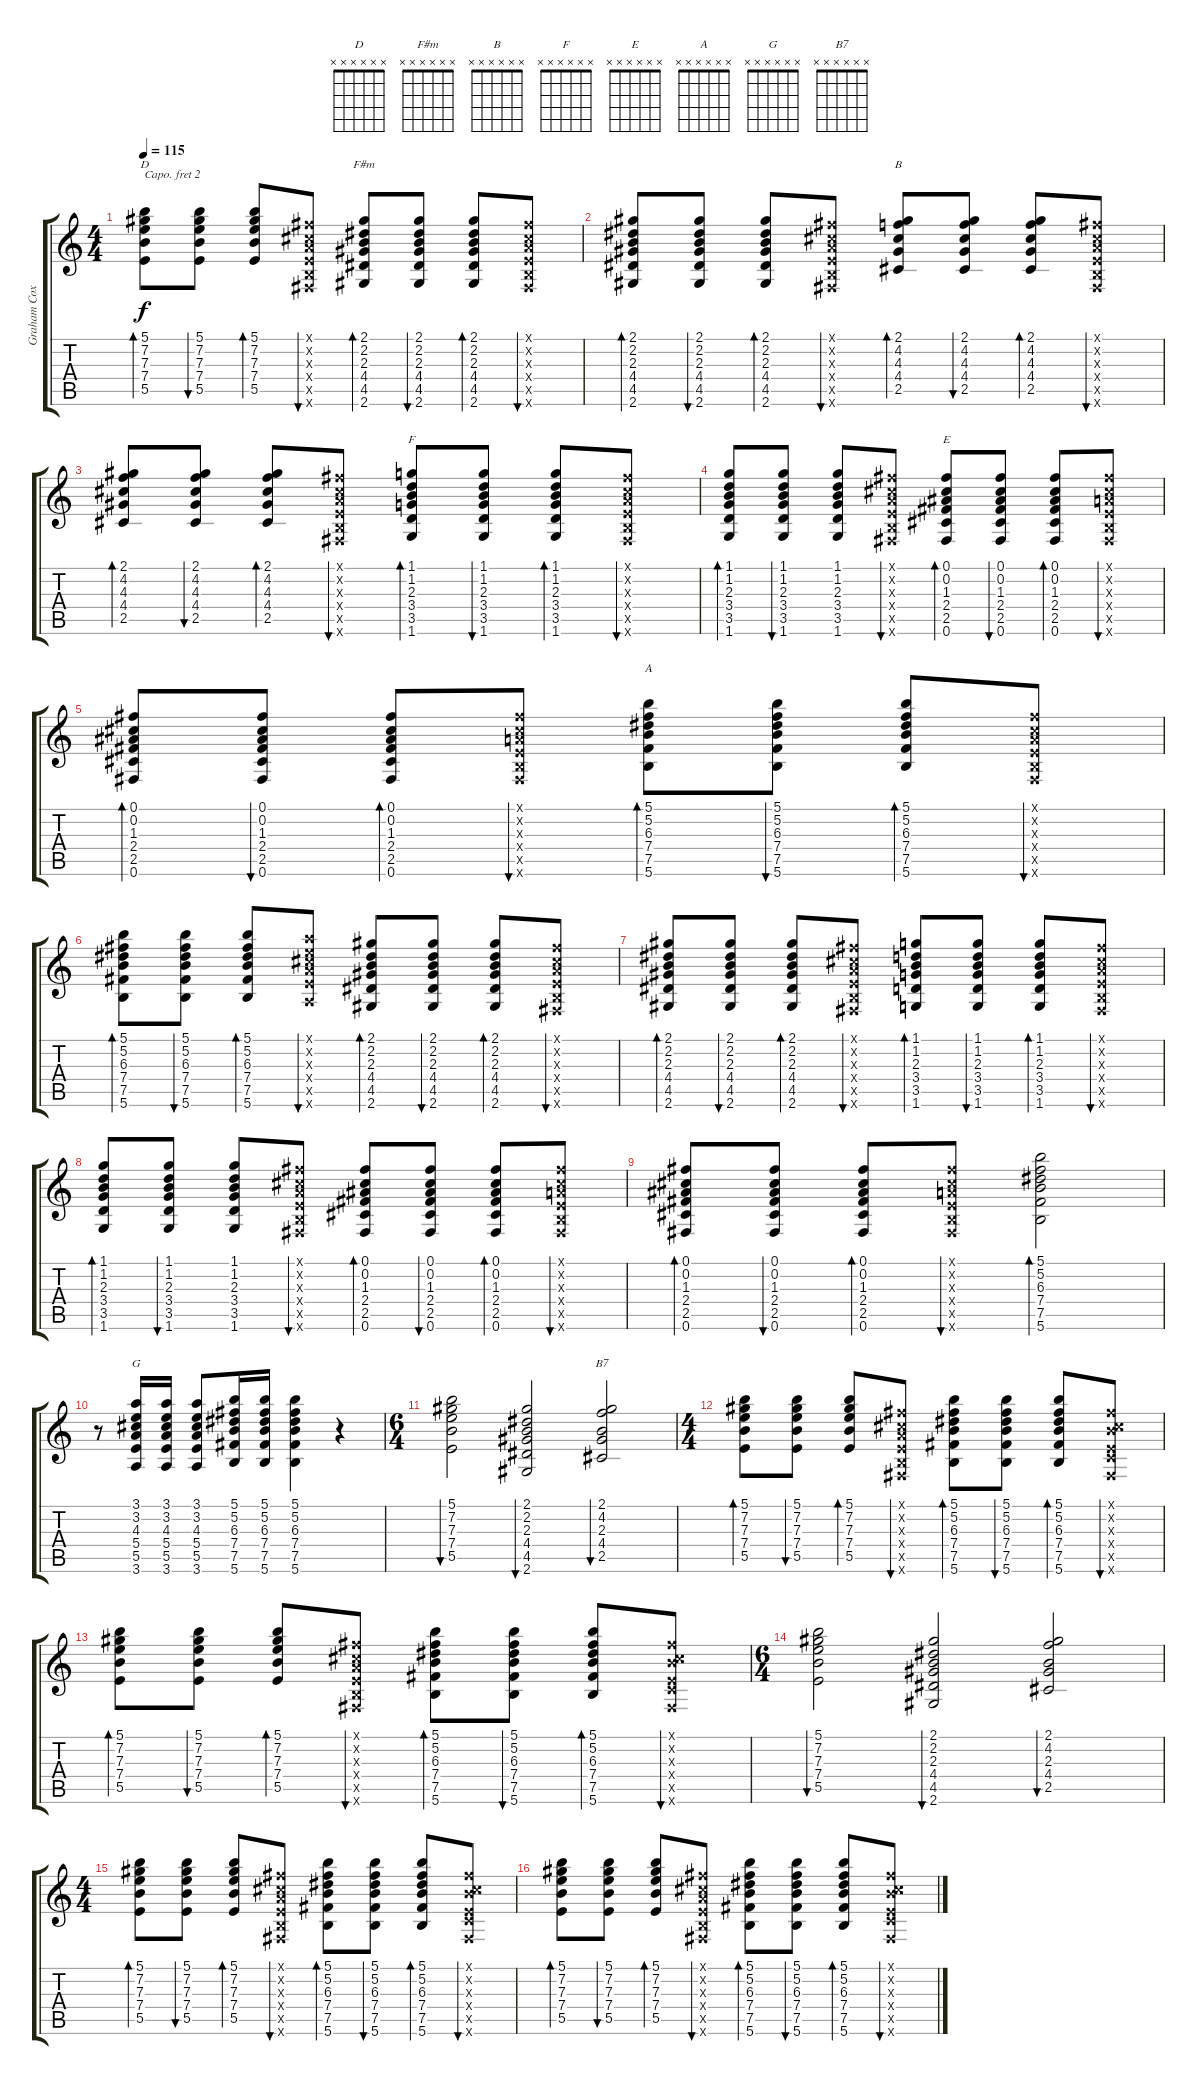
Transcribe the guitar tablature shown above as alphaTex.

\track ("Graham Coxon" "Graham Cox") {instrument electricguitarclean}
\staff {score tabs}
\capo 2
\tuning (E4 B3 G3 D3 A2 E2) {hide}
\chord ("D" x x x x x x)
\chord ("F#m" x x x x x x)
\chord ("B" x x x x x x)
\chord ("F" x x x x x x)
\chord ("E" x x x x x x)
\chord ("A" x x x x x x)
\chord ("G" x x x x x x)
\chord ("B7" x x x x x x)
\ts (4 4)
\tempo 115
\clef g2
\ks c
(5.1 7.2 7.3 7.4 5.5).8{bd 60 ch "D" dy f} (5.1 7.2 7.3 7.4 5.5).8{bu 60} (5.1 7.2 7.3 7.4 5.5).8{bd 60} (0.1{x} 0.2{x} 0.3{x} 0.4{x} 0.5{x} 0.6{x}).8{bu 60} (2.1 2.2 2.3 4.4 4.5 2.6).8{bd 60 ch "F#m"} (2.1 2.2 2.3 4.4 4.5 2.6).8{bu 60} (2.1 2.2 2.3 4.4 4.5 2.6).8{bd 60} (0.1{x} 0.2{x} 0.3{x} 0.4{x} 0.5{x} 0.6{x}).8{bu 60} |
(2.1 2.2 2.3 4.4 4.5 2.6).8{bd 60} (2.1 2.2 2.3 4.4 4.5 2.6).8{bu 60} (2.1 2.2 2.3 4.4 4.5 2.6).8{bd 60} (0.1{x} 0.2{x} 0.3{x} 0.4{x} 0.5{x} 0.6{x}).8{bu 60} (2.1 4.2 4.3 4.4 2.5).8{bd 60 ch "B"} (2.1 4.2 4.3 4.4 2.5).8{bu 60} (2.1 4.2 4.3 4.4 2.5).8{bd 60} (0.1{x} 0.2{x} 0.3{x} 0.4{x} 0.5{x} 0.6{x}).8{bu 60} |
(2.1 4.2 4.3 4.4 2.5).8{bd 60} (2.1 4.2 4.3 4.4 2.5).8{bu 60} (2.1 4.2 4.3 4.4 2.5).8{bd 60} (0.1{x} 0.2{x} 0.3{x} 0.4{x} 0.5{x} 0.6{x}).8{bu 60} (1.1 1.2 2.3 3.4 3.5 1.6).8{bd 60 ch "F"} (1.1 1.2 2.3 3.4 3.5 1.6).8{bu 60} (1.1 1.2 2.3 3.4 3.5 1.6).8{bd 60} (0.1{x} 0.2{x} 0.3{x} 0.4{x} 0.5{x} 0.6{x}).8{bu 60} |
(1.1 1.2 2.3 3.4 3.5 1.6).8{bd 60} (1.1 1.2 2.3 3.4 3.5 1.6).8{bu 60} (1.1 1.2 2.3 3.4 3.5 1.6).8 (0.1{x} 0.2{x} 0.3{x} 0.4{x} 0.5{x} 0.6{x}).8{bu 60} (0.1 0.2 1.3 2.4 2.5 0.6).8{bd 60 ch "E"} (0.1 0.2 1.3 2.4 2.5 0.6).8{bu 60} (0.1 0.2 1.3 2.4 2.5 0.6).8{bd 60} (0.1{x} 0.2{x} 0.3{x} 0.4{x} 0.5{x} 0.6{x}).8{bu 60} |
(0.1 0.2 1.3 2.4 2.5 0.6).8{bd 60} (0.1 0.2 1.3 2.4 2.5 0.6).8{bu 60} (0.1 0.2 1.3 2.4 2.5 0.6).8{bd 60} (0.1{x} 0.2{x} 0.3{x} 0.4{x} 0.5{x} 0.6{x}).8{bu 60} (5.1 5.2 6.3 7.4 7.5 5.6).8{bd 60 ch "A"} (5.1 5.2 6.3 7.4 7.5 5.6).8{bu 60} (5.1 5.2 6.3 7.4 7.5 5.6).8{bd 60} (0.1{x} 0.2{x} 0.3{x} 0.4{x} 0.5{x} 0.6{x}).8{bu 60} |
(5.1 5.2 6.3 7.4 7.5 5.6).8{bd 60} (5.1 5.2 6.3 7.4 7.5 5.6).8{bu 60} (5.1 5.2 6.3 7.4 7.5 5.6).8{bd 60} (3.1{x} 3.2{x} 4.3{x} 5.4{x} 5.5{x} 3.6{x}).8{bu 60} (2.1 2.2 2.3 4.4 4.5 2.6).8{bd 60} (2.1 2.2 2.3 4.4 4.5 2.6).8{bu 60} (2.1 2.2 2.3 4.4 4.5 2.6).8{bd 60} (0.1{x} 0.2{x} 0.3{x} 0.4{x} 0.5{x} 0.6{x}).8{bu 60} |
(2.1 2.2 2.3 4.4 4.5 2.6).8{bd 60} (2.1 2.2 2.3 4.4 4.5 2.6).8{bu 60} (2.1 2.2 2.3 4.4 4.5 2.6).8{bd 60} (0.1{x} 0.2{x} 0.3{x} 0.4{x} 0.5{x} 0.6{x}).8{bu 60} (1.1 1.2 2.3 3.4 3.5 1.6).8{bd 60} (1.1 1.2 2.3 3.4 3.5 1.6).8{bu 60} (1.1 1.2 2.3 3.4 3.5 1.6).8{bd 60} (0.1{x} 0.2{x} 0.3{x} 0.4{x} 0.5{x} 0.6{x}).8{bu 60} |
(1.1 1.2 2.3 3.4 3.5 1.6).8{bd 60} (1.1 1.2 2.3 3.4 3.5 1.6).8{bu 60} (1.1 1.2 2.3 3.4 3.5 1.6).8 (0.1{x} 0.2{x} 0.3{x} 0.4{x} 0.5{x} 0.6{x}).8{bu 60} (0.1 0.2 1.3 2.4 2.5 0.6).8{bd 60} (0.1 0.2 1.3 2.4 2.5 0.6).8{bu 60} (0.1 0.2 1.3 2.4 2.5 0.6).8{bd 60} (0.1{x} 0.2{x} 0.3{x} 0.4{x} 0.5{x} 0.6{x}).8{bu 60} |
(0.1 0.2 1.3 2.4 2.5 0.6).8{bd 60} (0.1 0.2 1.3 2.4 2.5 0.6).8{bu 60} (0.1 0.2 1.3 2.4 2.5 0.6).8{bd 60} (0.1{x} 0.2{x} 0.3{x} 0.4{x} 0.5{x} 0.6{x}).8{bu 60} (5.1 5.2 6.3 7.4 7.5 5.6).2{bd 60} |
r.8 (3.1 3.2 4.3 5.4 5.5 3.6).16{ch "G"} (3.1 3.2 4.3 5.4 5.5 3.6).16 (3.1 3.2 4.3 5.4 5.5 3.6).8 (5.1 5.2 6.3 7.4 7.5 5.6).16 (5.1 5.2 6.3 7.4 7.5 5.6).16 (5.1 5.2 6.3 7.4 7.5 5.6).4 r.4 |
\ts (6 4)
(5.1 7.2 7.3 7.4 5.5).2{bu 240} (2.1 2.2 2.3 4.4 4.5 2.6).2{bu 240} (2.1 4.2 2.3 4.4 2.5).2{bu 240 ch "B7"} |
\ts (4 4)
(5.1 7.2 7.3 7.4 5.5).8{bd 60} (5.1 7.2 7.3 7.4 5.5).8{bu 60} (5.1 7.2 7.3 7.4 5.5).8{bd 60} (0.1{x} 0.2{x} 0.3{x} 0.4{x} 0.5{x} 0.6{x}).8{bu 60} (5.1 5.2 6.3 7.4 7.5 5.6).8{bd 60} (5.1 5.2 6.3 7.4 7.5 5.6).8{bu 60} (5.1 5.2 6.3 7.4 7.5 5.6).8{bd 60} (0.1{x} 0.2{x} 2.3{x} 0.4{x} 1.5{x} 0.6{x}).8{bu 60} |
(5.1 7.2 7.3 7.4 5.5).8{bd 60} (5.1 7.2 7.3 7.4 5.5).8{bu 60} (5.1 7.2 7.3 7.4 5.5).8{bd 60} (0.1{x} 0.2{x} 0.3{x} 0.4{x} 0.5{x} 0.6{x}).8{bu 60} (5.1 5.2 6.3 7.4 7.5 5.6).8{bd 60} (5.1 5.2 6.3 7.4 7.5 5.6).8{bu 60} (5.1 5.2 6.3 7.4 7.5 5.6).8{bd 60} (0.1{x} 0.2{x} 2.3{x} 0.4{x} 1.5{x} 0.6{x}).8{bu 60} |
\ts (6 4)
(5.1 7.2 7.3 7.4 5.5).2{bu 240} (2.1 2.2 2.3 4.4 4.5 2.6).2{bu 240} (2.1 4.2 2.3 4.4 2.5).2{bu 240} |
\ts (4 4)
(5.1 7.2 7.3 7.4 5.5).8{bd 60} (5.1 7.2 7.3 7.4 5.5).8{bu 60} (5.1 7.2 7.3 7.4 5.5).8{bd 60} (0.1{x} 0.2{x} 0.3{x} 0.4{x} 0.5{x} 0.6{x}).8{bu 60} (5.1 5.2 6.3 7.4 7.5 5.6).8{bd 60} (5.1 5.2 6.3 7.4 7.5 5.6).8{bu 60} (5.1 5.2 6.3 7.4 7.5 5.6).8{bd 60} (0.1{x} 0.2{x} 2.3{x} 0.4{x} 1.5{x} 0.6{x}).8{bu 60} |
(5.1 7.2 7.3 7.4 5.5).8{bd 60} (5.1 7.2 7.3 7.4 5.5).8{bu 60} (5.1 7.2 7.3 7.4 5.5).8{bd 60} (0.1{x} 0.2{x} 0.3{x} 0.4{x} 0.5{x} 0.6{x}).8{bu 60} (5.1 5.2 6.3 7.4 7.5 5.6).8{bd 60} (5.1 5.2 6.3 7.4 7.5 5.6).8{bu 60} (5.1 5.2 6.3 7.4 7.5 5.6).8{bd 60} (0.1{x} 0.2{x} 2.3{x} 0.4{x} 1.5{x} 0.6{x}).8{bu 60}
